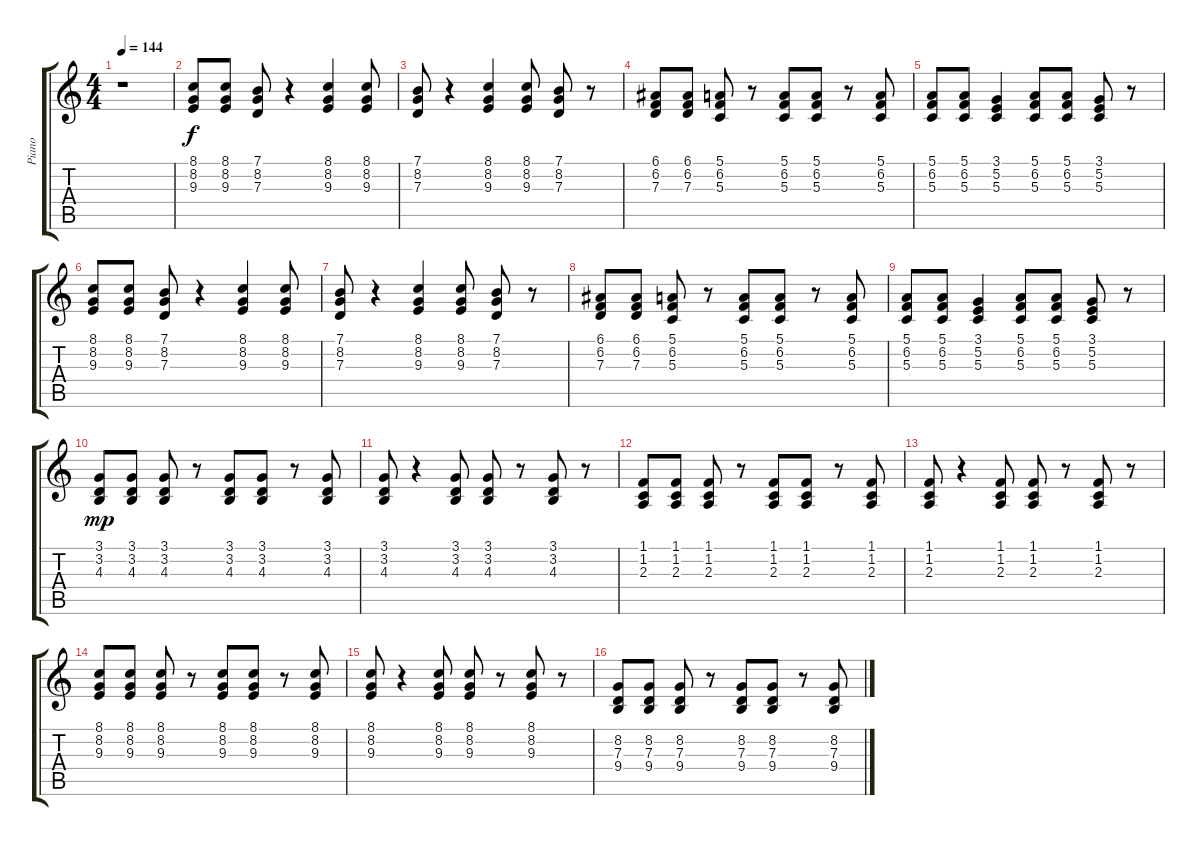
\track ("Piano" "Piano") {instrument brightacousticpiano}
\staff {score tabs}
\tuning (E4 B3 G3 D3 A2 E2) {hide}
\ts (4 4)
\tempo 144
\clef g2
\ks c
r.1{dy f instrument brightacousticpiano} |
(8.1 8.2 9.3).8 (8.1 8.2 9.3).8 (7.1 8.2 7.3).8 r.4 (8.1 8.2 9.3).4 (8.1 8.2 9.3).8 |
(7.1 8.2 7.3).8 r.4 (8.1 8.2 9.3).4 (8.1 8.2 9.3).8 (7.1 8.2 7.3).8 r.8 |
(6.1 6.2 7.3).8 (6.1 6.2 7.3).8 (5.1 6.2 5.3).8 r.8 (5.1 6.2 5.3).8 (5.1 6.2 5.3).8 r.8 (5.1 6.2 5.3).8 |
(5.1 6.2 5.3).8 (5.1 6.2 5.3).8 (3.1 5.2 5.3).4 (5.1 6.2 5.3).8 (5.1 6.2 5.3).8 (3.1 5.2 5.3).8 r.8 |
(8.1 8.2 9.3).8 (8.1 8.2 9.3).8 (7.1 8.2 7.3).8 r.4 (8.1 8.2 9.3).4 (8.1 8.2 9.3).8 |
(7.1 8.2 7.3).8 r.4 (8.1 8.2 9.3).4 (8.1 8.2 9.3).8 (7.1 8.2 7.3).8 r.8 |
(6.1 6.2 7.3).8 (6.1 6.2 7.3).8 (5.1 6.2 5.3).8 r.8 (5.1 6.2 5.3).8 (5.1 6.2 5.3).8 r.8 (5.1 6.2 5.3).8 |
(5.1 6.2 5.3).8 (5.1 6.2 5.3).8 (3.1 5.2 5.3).4 (5.1 6.2 5.3).8 (5.1 6.2 5.3).8 (3.1 5.2 5.3).8 r.8 |
(3.1 3.2 4.3).8{dy mp} (3.1 3.2 4.3).8 (3.1 3.2 4.3).8 r.8 (3.1 3.2 4.3).8 (3.1 3.2 4.3).8 r.8 (3.1 3.2 4.3).8 |
(3.1 3.2 4.3).8 r.4 (3.1 3.2 4.3).8 (3.1 3.2 4.3).8 r.8 (3.1 3.2 4.3).8 r.8 |
(1.1 1.2 2.3).8 (1.1 1.2 2.3).8 (1.1 1.2 2.3).8 r.8 (1.1 1.2 2.3).8 (1.1 1.2 2.3).8 r.8 (1.1 1.2 2.3).8 |
(1.1 1.2 2.3).8 r.4 (1.1 1.2 2.3).8 (1.1 1.2 2.3).8 r.8 (1.1 1.2 2.3).8 r.8 |
(8.1 8.2 9.3).8 (8.1 8.2 9.3).8 (8.1 8.2 9.3).8 r.8 (8.1 8.2 9.3).8 (8.1 8.2 9.3).8 r.8 (8.1 8.2 9.3).8 |
(8.1 8.2 9.3).8 r.4 (8.1 8.2 9.3).8 (8.1 8.2 9.3).8 r.8 (8.1 8.2 9.3).8 r.8 |
(8.2 7.3 9.4).8 (8.2 7.3 9.4).8 (8.2 7.3 9.4).8 r.8 (8.2 7.3 9.4).8 (8.2 7.3 9.4).8 r.8 (8.2 7.3 9.4).8
